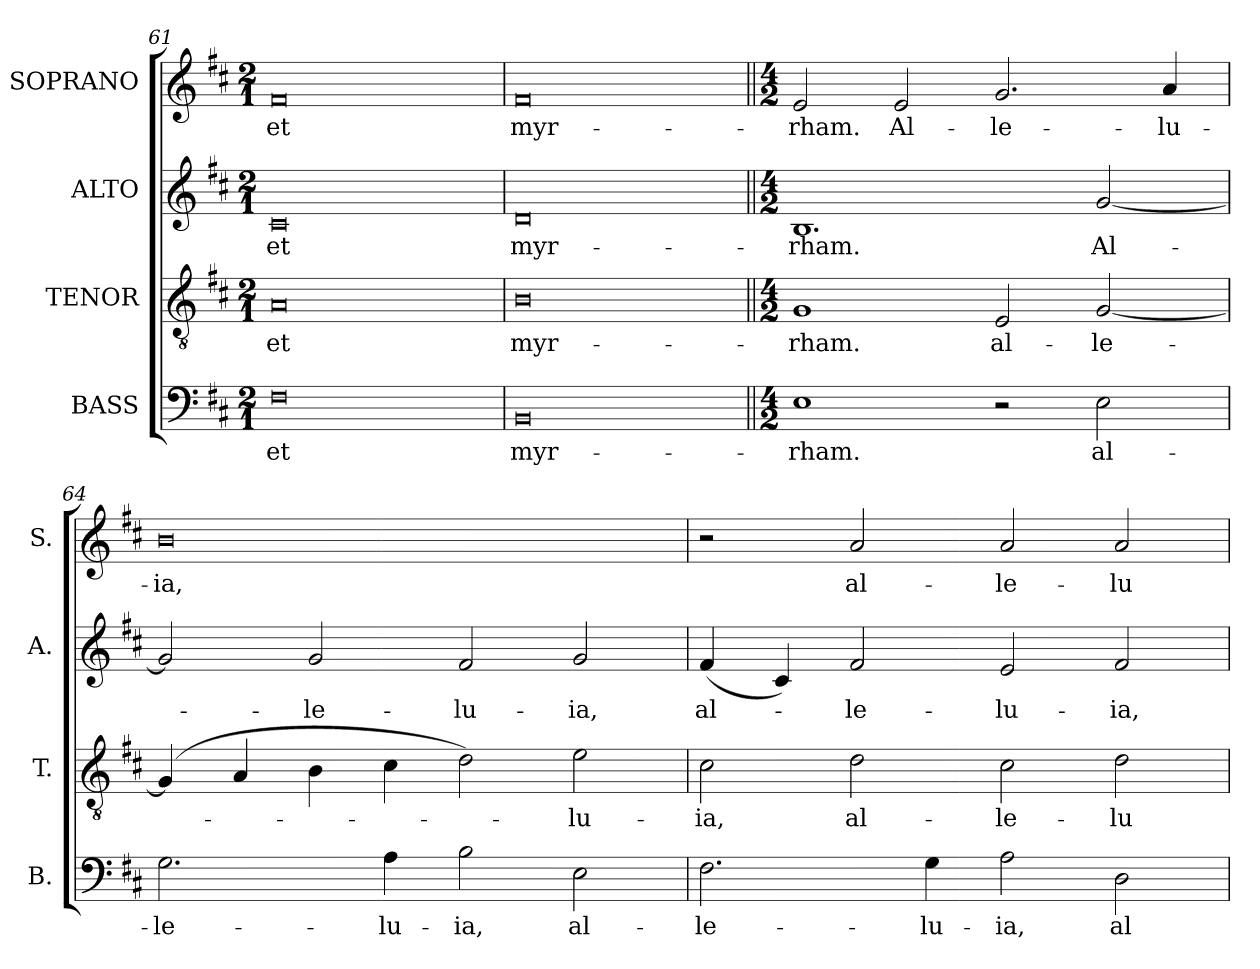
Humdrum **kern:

**kern	**text	**kern	**text	**kern	**text	**kern	**text
*part4	*part4	*part3	*part3	*part2	*part2	*part1	*part1
*staff4	*staff4	*staff3	*staff3	*staff2	*staff2	*staff1	*staff1
*I"BASS	*	*I"TENOR	*	*I"ALTO	*	*I"SOPRANO	*
*I'B.	*	*I'T.	*	*I'A.	*	*I'S.	*
*clefF4	*	*clefGv2	*	*clefG2	*	*clefG2	*
*	*	*ITrd7c12	*	*	*	*	*
*k[f#c#]	*	*k[f#c#]	*	*k[f#c#]	*	*k[f#c#]	*
*D:	*	*D:	*	*D:	*	*D:	*
*M2/1	*	*M2/1	*	*M2/1	*	*M2/1	*
=61	=61	=61	=61	=61	=61	=61	=61
!	!LO:LY:b:color=#000000	!	!	!	!	!	!
!	!	!	!LO:LY:b:color=#000000	!	!	!	!
!	!	!	!	!	!LO:LY:b:color=#000000	!	!
!	!	!	!	!	!	!	!LO:LY:b:color=#000000
0F#i	et	0AAi	et	0c#i	et	0f#i	et
=62	=62	=62	=62	=62	=62	=62	=62
!	!LO:LY:b:color=#000000	!	!	!	!	!	!
!	!	!	!LO:LY:b:color=#000000	!	!	!	!
!	!	!	!	!	!LO:LY:b:color=#000000	!	!
!	!	!	!	!	!	!	!LO:LY:b:color=#000000
0BBi	myr-	0BBi	myr-	0di	myr-	0f#i	myr-
!!LO:LB:g=z
=63||	=63||	=63||	=63||	=63||	=63||	=63||	=63||
*M4/2	*	*M4/2	*	*M4/2	*	*M4/2	*
!	!LO:LY:b:color=#000000	!	!	!	!	!	!
!	!	!	!LO:LY:b:color=#000000	!	!	!	!
!	!	!	!	!	!LO:LY:b:color=#000000	!	!
!	!	!	!	!	!	!	!LO:LY:b:color=#000000
1Ei	-rham.	1GGi	-rham.	1.Bi	-rham.	2ei/	-rham.
!	!	!	!	!	!	!	!LO:LY:b:color=#000000
.	.	.	.	.	.	2ei/	Al-
!	!	!	!LO:LY:b:color=#000000	!	!	!	!
!	!	!	!	!	!	!	!LO:LY:b:color=#000000
2r	.	2EEi/	al-	.	.	2.gi/	-le-
!	!LO:LY:b:color=#000000	!	!	!	!	!	!
!	!	!	!LO:LY:b:color=#000000	!	!	!	!
!	!	!	!	!	!LO:LY:b:color=#000000	!	!
2Ei\	al-	[2GGi/	-le-	[2gi/	Al-	.	.
!	!	!	!	!	!	!	!LO:LY:b:color=#000000
.	.	.	.	.	.	4ai/	-lu-
=64	=64	=64	=64	=64	=64	=64	=64
!	!LO:LY:b:color=#000000	!	!	!	!	!	!
!	!	!	!	!	!	!	!LO:LY:b:color=#000000
2.Gi\	-le-	(4GGi/]	.	2gi/]	.	0bi	-ia,
.	.	4AAi/	.	.	.	.	.
!	!	!	!	!	!LO:LY:b:color=#000000	!	!
.	.	4BBi\	.	2gi/	-le-	.	.
!	!LO:LY:b:color=#000000	!	!	!	!	!	!
4Ai\	-lu-	4C#i\	.	.	.	.	.
!	!LO:LY:b:color=#000000	!	!	!	!	!	!
!	!	!	!	!	!LO:LY:b:color=#000000	!	!
2Bi\	-ia,	2Di\)	.	2f#i/	-lu-	.	.
!	!LO:LY:b:color=#000000	!	!	!	!	!	!
!	!	!	!LO:LY:b:color=#000000	!	!	!	!
!	!	!	!	!	!LO:LY:b:color=#000000	!	!
2Ei\	al-	2Ei\	-lu-	2gi/	-ia,	.	.
=65	=65	=65	=65	=65	=65	=65	=65
!	!LO:LY:b:color=#000000	!	!	!	!	!	!
!	!	!	!LO:LY:b:color=#000000	!	!	!	!
!	!	!	!	!	!LO:LY:b:color=#000000	!	!
2.F#i\	-le-	2C#i\	-ia,	(4f#i/	al-	2r	.
.	.	.	.	4c#i/)	.	.	.
!	!	!	!LO:LY:b:color=#000000	!	!	!	!
!	!	!	!	!	!LO:LY:b:color=#000000	!	!
!	!	!	!	!	!	!	!LO:LY:b:color=#000000
.	.	2Di\	al-	2f#i/	-le-	2ai/	al-
!	!LO:LY:b:color=#000000	!	!	!	!	!	!
4Gi\	-lu-	.	.	.	.	.	.
!	!LO:LY:b:color=#000000	!	!	!	!	!	!
!	!	!	!LO:LY:b:color=#000000	!	!	!	!
!	!	!	!	!	!LO:LY:b:color=#000000	!	!
!	!	!	!	!	!	!	!LO:LY:b:color=#000000
2Ai\	-ia,	2C#i\	-le-	2ei/	-lu-	2ai/	-le-
!	!LO:LY:b:color=#000000	!	!	!	!	!	!
!	!	!	!LO:LY:b:color=#000000	!	!	!	!
!	!	!	!	!	!LO:LY:b:color=#000000	!	!
!	!	!	!	!	!	!	!LO:LY:b:color=#000000
2Di\	al-	2Di\	-lu-	2f#i/	-ia,	2ai/	-lu-
=	=	=	=	=	=	=	=
*-	*-	*-	*-	*-	*-	*-	*-
